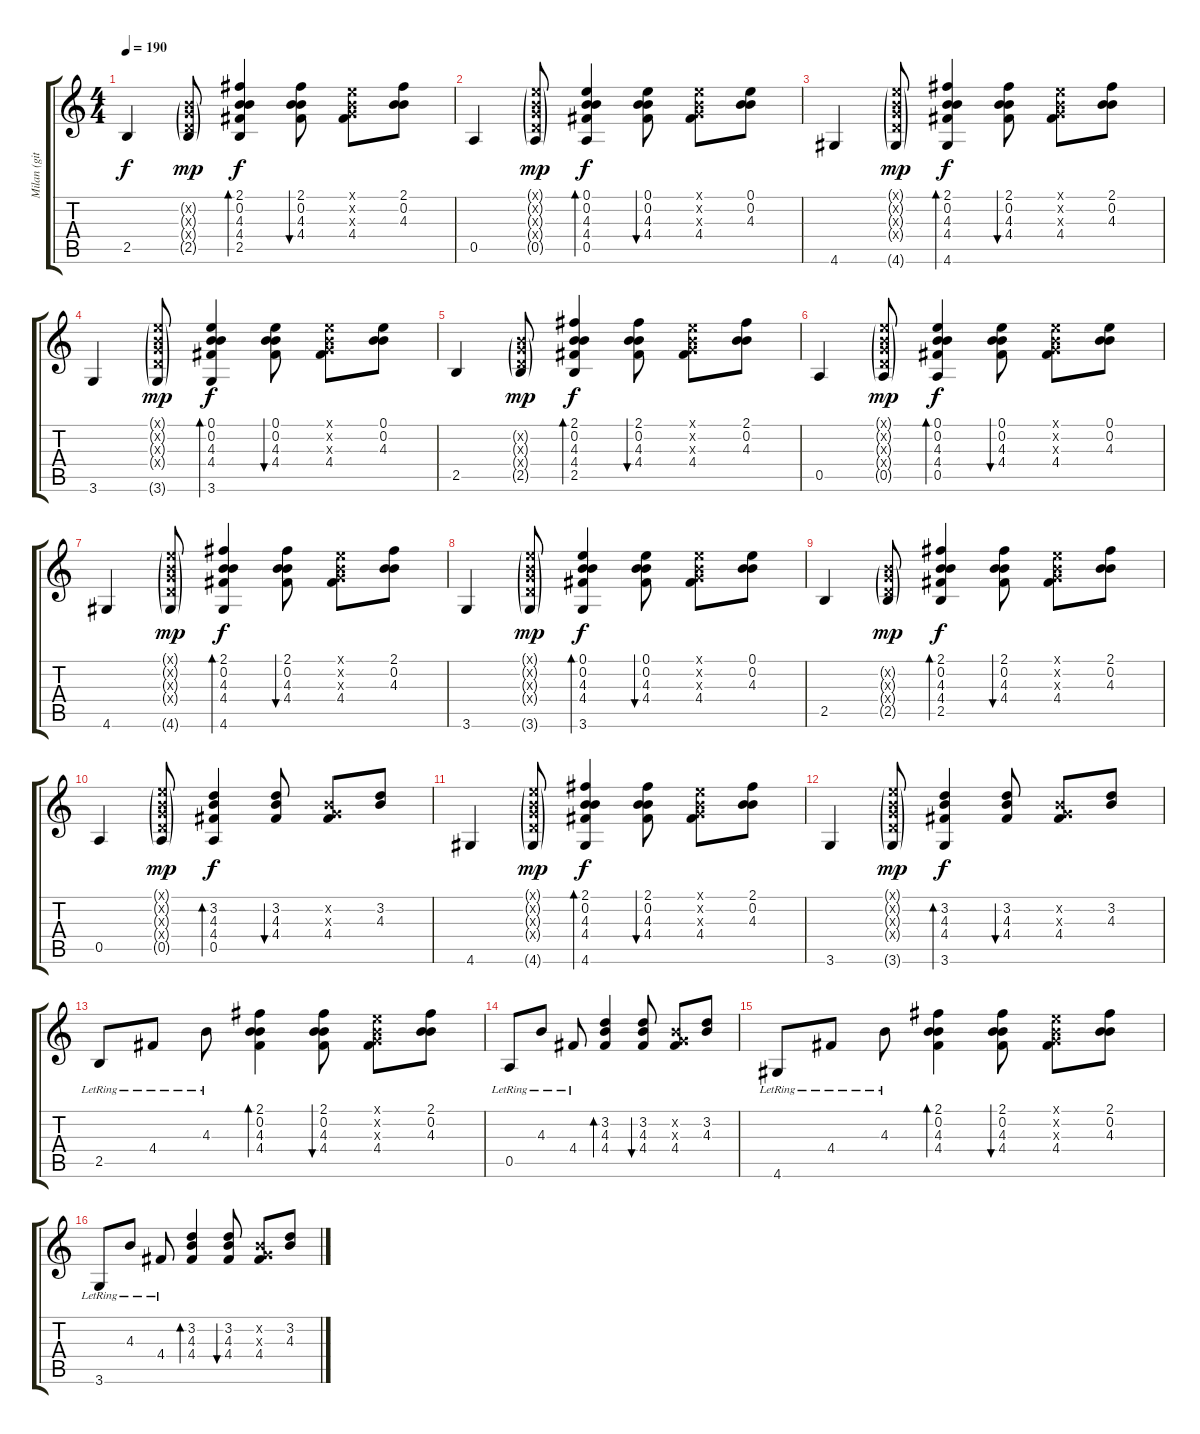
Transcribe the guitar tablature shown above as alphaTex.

\track ("Milan (gitara)" "Milan (git") {instrument electricguitarclean}
\staff {score tabs}
\tuning (E4 B3 G3 D3 A2 E2) {hide}
\ts (4 4)
\tempo 190
\clef g2
\ks c
2.5.4{dy f} (0.2{g x} 0.3{g x} 0.4{g x} 2.5{g}).8{dy mp} (2.1 0.2 4.3 4.4 2.5).4{bd 120 dy f} (2.1 0.2 4.3 4.4).8{bu 120} (0.1{x} 0.2{x} 0.3{x} 4.4).8 (2.1 0.2 4.3).8 |
0.5.4 (0.1{g x} 0.2{g x} 0.3{g x} 0.4{g x} 0.5{g}).8{dy mp} (0.1 0.2 4.3 4.4 0.5).4{bd 120 dy f} (0.1 0.2 4.3 4.4).8{bu 120} (0.1{x} 0.2{x} 0.3{x} 4.4).8 (0.1 0.2 4.3).8 |
4.6.4 (0.1{g x} 0.2{g x} 0.3{g x} 0.4{g x} 4.6{g}).8{dy mp} (2.1 0.2 4.3 4.4 4.6).4{bd 120 dy f} (2.1 0.2 4.3 4.4).8{bu 120} (0.1{x} 0.2{x} 0.3{x} 4.4).8 (2.1 0.2 4.3).8 |
3.6.4 (0.1{g x} 0.2{g x} 0.3{g x} 0.4{g x} 3.6{g}).8{dy mp} (0.1 0.2 4.3 4.4 3.6).4{bd 120 dy f} (0.1 0.2 4.3 4.4).8{bu 120} (0.1{x} 0.2{x} 0.3{x} 4.4).8 (0.1 0.2 4.3).8 |
2.5.4 (0.2{g x} 0.3{g x} 0.4{g x} 2.5{g}).8{dy mp} (2.1 0.2 4.3 4.4 2.5).4{bd 120 dy f} (2.1 0.2 4.3 4.4).8{bu 120} (0.1{x} 0.2{x} 0.3{x} 4.4).8 (2.1 0.2 4.3).8 |
0.5.4 (0.1{g x} 0.2{g x} 0.3{g x} 0.4{g x} 0.5{g}).8{dy mp} (0.1 0.2 4.3 4.4 0.5).4{bd 120 dy f} (0.1 0.2 4.3 4.4).8{bu 120} (0.1{x} 0.2{x} 0.3{x} 4.4).8 (0.1 0.2 4.3).8 |
4.6.4 (0.1{g x} 0.2{g x} 0.3{g x} 0.4{g x} 4.6{g}).8{dy mp} (2.1 0.2 4.3 4.4 4.6).4{bd 120 dy f} (2.1 0.2 4.3 4.4).8{bu 120} (0.1{x} 0.2{x} 0.3{x} 4.4).8 (2.1 0.2 4.3).8 |
3.6.4 (0.1{g x} 0.2{g x} 0.3{g x} 0.4{g x} 3.6{g}).8{dy mp} (0.1 0.2 4.3 4.4 3.6).4{bd 120 dy f} (0.1 0.2 4.3 4.4).8{bu 120} (0.1{x} 0.2{x} 0.3{x} 4.4).8 (0.1 0.2 4.3).8 |
2.5.4 (0.2{g x} 0.3{g x} 0.4{g x} 2.5{g}).8{dy mp} (2.1 0.2 4.3 4.4 2.5).4{bd 120 dy f} (2.1 0.2 4.3 4.4).8{bu 120} (0.1{x} 0.2{x} 0.3{x} 4.4).8 (2.1 0.2 4.3).8 |
0.5.4 (0.1{g x} 0.2{g x} 0.3{g x} 0.4{g x} 0.5{g}).8{dy mp} (3.2 4.3 4.4 0.5).4{bd 120 dy f} (3.2 4.3 4.4).8{bu 120} (0.2{x} 0.3{x} 4.4).8 (3.2 4.3).8 |
4.6.4 (0.1{g x} 0.2{g x} 0.3{g x} 0.4{g x} 4.6{g}).8{dy mp} (2.1 0.2 4.3 4.4 4.6).4{bd 120 dy f} (2.1 0.2 4.3 4.4).8{bu 120} (0.1{x} 0.2{x} 0.3{x} 4.4).8 (2.1 0.2 4.3).8 |
3.6.4 (0.1{g x} 0.2{g x} 0.3{g x} 0.4{g x} 3.6{g}).8{dy mp} (3.2 4.3 4.4 3.6).4{bd 120 dy f} (3.2 4.3 4.4).8{bu 120} (0.2{x} 0.3{x} 4.4).8 (3.2 4.3).8 |
2.5{lr}.8 4.4{lr}.8 4.3{lr}.8 (2.1 0.2 4.3 4.4).4{bd 120} (2.1 0.2 4.3 4.4).8{bu 120} (0.1{x} 0.2{x} 0.3{x} 4.4).8 (2.1 0.2 4.3).8 |
0.5{lr}.8 4.3{lr}.8 4.4{lr}.8 (3.2 4.3 4.4).4{bd 120} (3.2 4.3 4.4).8{bu 120} (0.2{x} 0.3{x} 4.4).8 (3.2 4.3).8 |
4.6{lr}.8 4.4{lr}.8 4.3{lr}.8 (2.1 0.2 4.3 4.4).4{bd 120} (2.1 0.2 4.3 4.4).8{bu 120} (0.1{x} 0.2{x} 0.3{x} 4.4).8 (2.1 0.2 4.3).8 |
3.6{lr}.8 4.3{lr}.8 4.4{lr}.8 (3.2 4.3 4.4).4{bd 120} (3.2 4.3 4.4).8{bu 120} (0.2{x} 0.3{x} 4.4).8 (3.2 4.3).8
